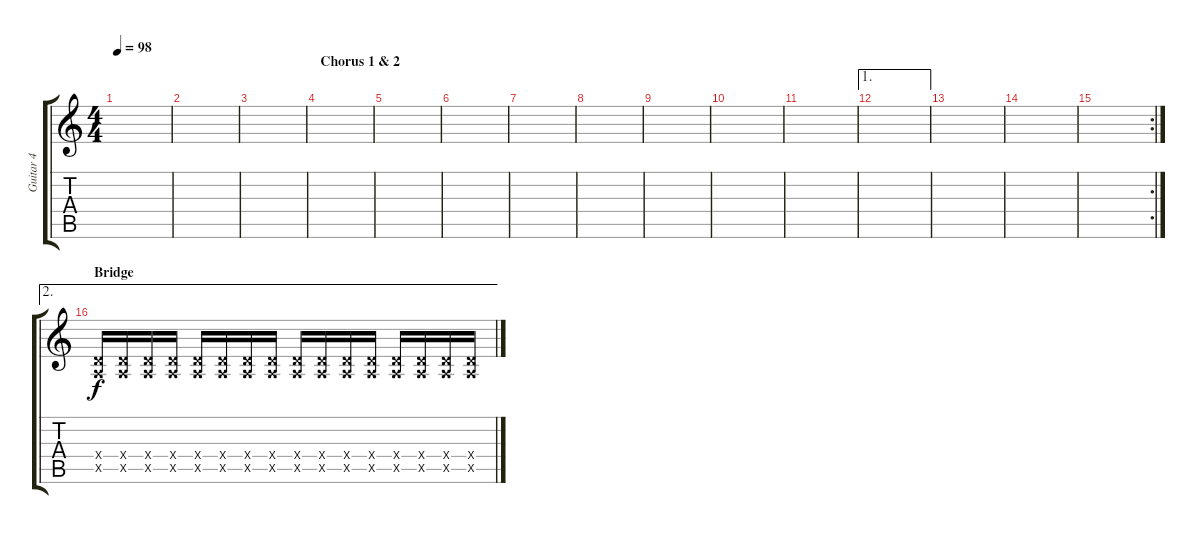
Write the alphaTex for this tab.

\track ("Guitar 4" "Guitar 4") {instrument distortionguitar}
\staff {score tabs}
\tuning (E4 B3 G3 D3 A2 E2) {hide}
\ts (4 4)
\tempo 98
\clef g2
\ks c
|
|
|
\section ("" "Chorus 1 & 2")
|
|
|
|
|
|
|
|
\ae 1
|
|
|
\rc 2
|
\ae 2
\section ("" "Bridge")
(0.4{x} 0.5{x}).16 (0.4{x} 0.5{x}).16 (0.4{x} 0.5{x}).16 (0.4{x} 0.5{x}).16 (0.4{x} 0.5{x}).16 (0.4{x} 0.5{x}).16 (0.4{x} 0.5{x}).16 (0.4{x} 0.5{x}).16 (0.4{x} 0.5{x}).16 (0.4{x} 0.5{x}).16 (0.4{x} 0.5{x}).16 (0.4{x} 0.5{x}).16 (0.4{x} 0.5{x}).16 (0.4{x} 0.5{x}).16 (0.4{x} 0.5{x}).16 (0.4{x} 0.5{x}).16
